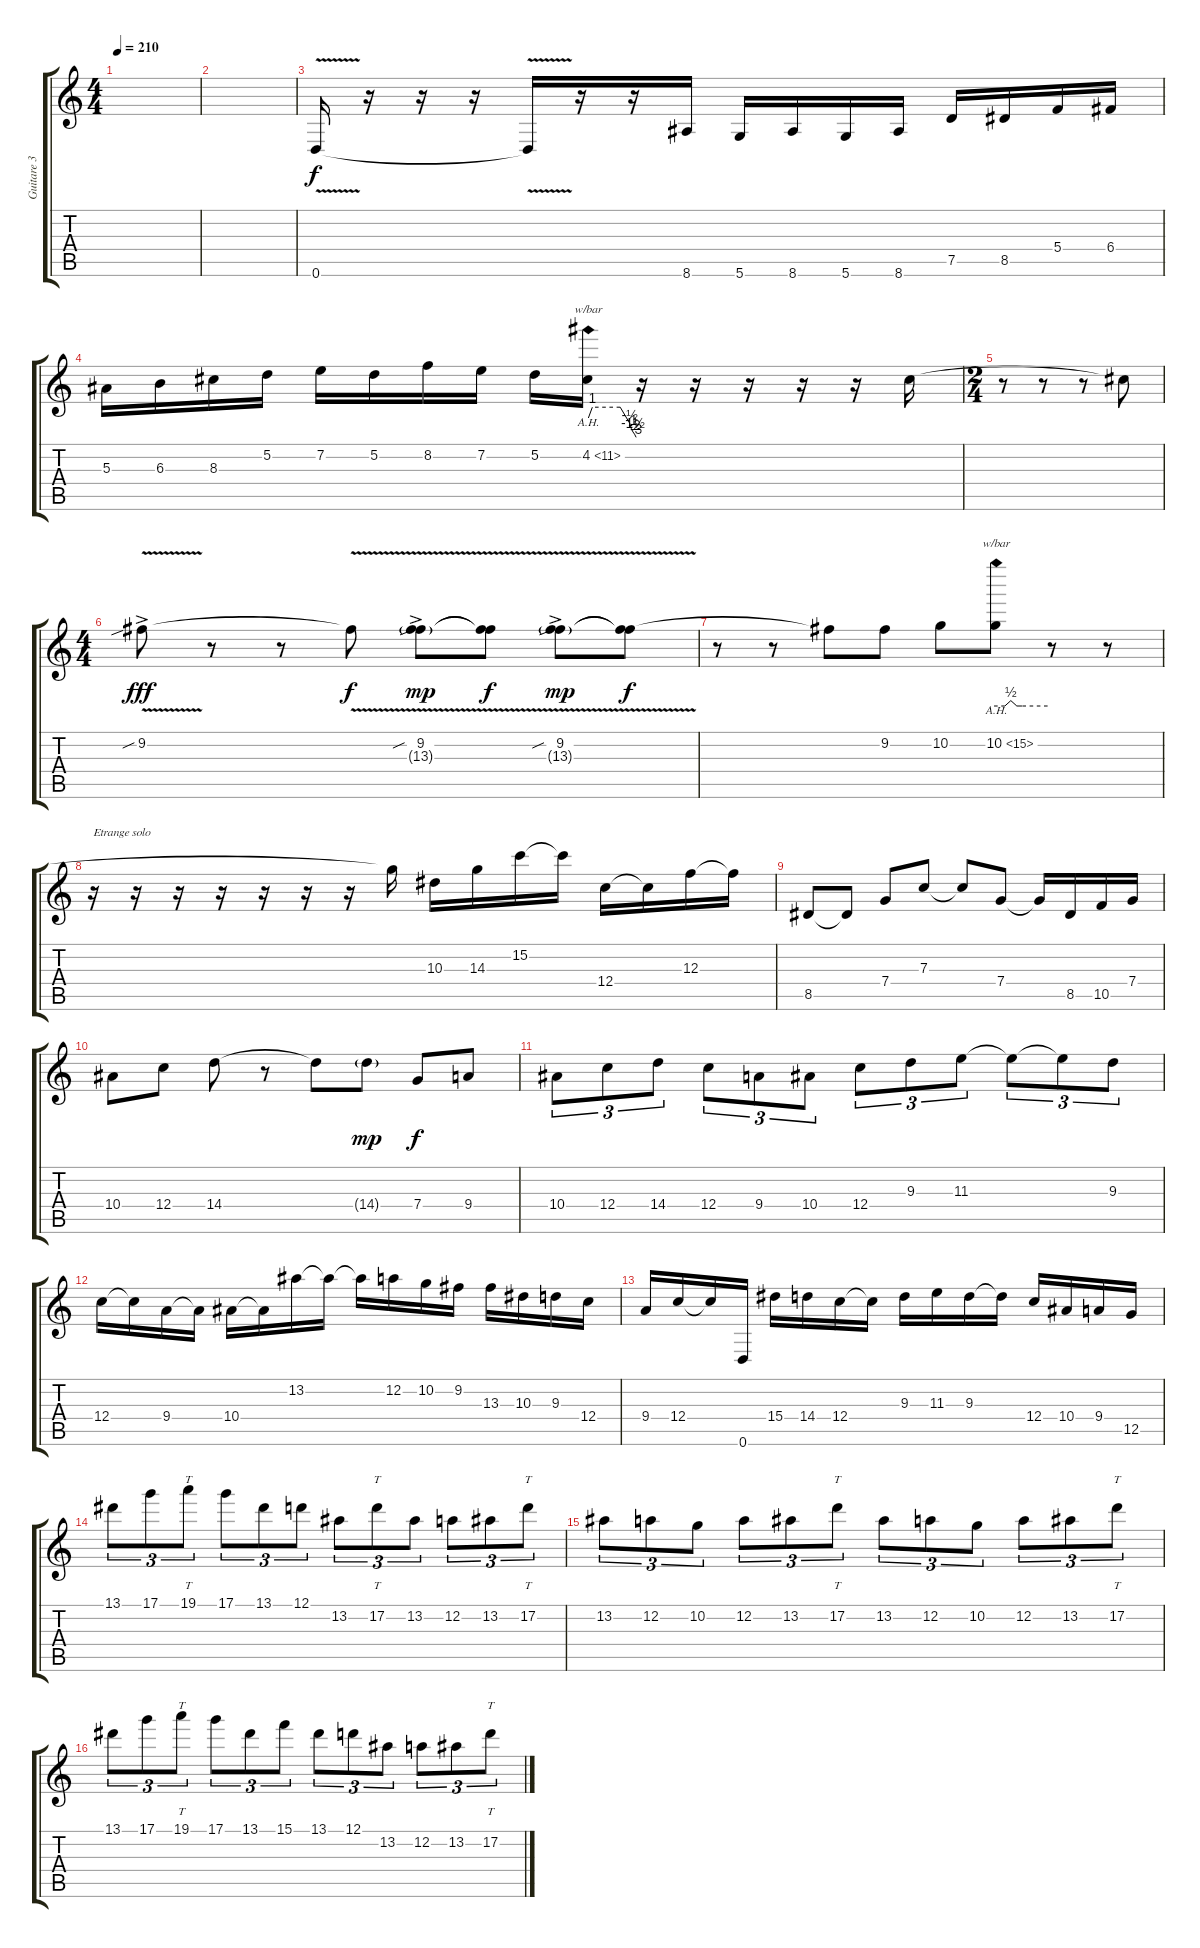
\track ("Guitare 3" "Guitare 3") {instrument distortionguitar}
\staff {score tabs}
\tuning (D4 A3 F3 C3 G2 D2) {hide}
\ts (4 4)
\tempo 210
\clef g2
\ks c
|
|
0.6{v}.16 r.16 r.16 r.16 0.6{t}.16 r.16 r.16 8.6.16 5.6.16 8.6.16 5.6.16 8.6.16 7.5.16 8.5.16 5.4.16 6.4.16 |
5.3.16 6.3.16 8.3.16 5.2.16 7.2.16 5.2.16 8.2.16 7.2.16 5.2.16 4.2{ah 7}.16{tbe (custom default 0 0 5 4 40 4 52 -2 54 -4 56 -6 58 -8 60 -12)} r.16 r.16 r.16 r.16 r.16 4.2{t}.16 |
\ts (2 4)
r.8 r.8 r.8 4.2{t}.8 |
\ts (4 4)
9.2{v sib ac}.8{dy fff} r.8 r.8 9.2{t}.8{dy f} (9.2{v sib ac} 13.3{g}).8{dy mp} (9.2{t} 13.3{t}).8{dy f} (9.2{v sib ac} 13.3{g}).8{dy mp} (9.2{t} 13.3{t}).8{dy f} |
r.8 r.8 9.2{t}.8 9.2.8 10.2.8 10.2{ah 5}.8{tbe (custom default 0 0 10 0 17 2 24 0 30 0 60 0)} r.8 r.8 |
r.16{txt "Etrange solo"} r.16 r.16 r.16 r.16 r.16 r.16 10.2{t}.16 10.3.16 14.3.16 15.2.16 15.2{t}.16 12.4.16 12.4{t}.16 12.3.16 12.3{t}.16 |
8.5.8 8.5{t}.8 7.4.8 7.3.8 7.3{t}.8 7.4.8 7.4{t}.16 8.5.16 10.5.16 7.4.16 |
10.4.8 12.4.8 14.4.8 r.8 14.4{t}.8 14.4{g}.8{dy mp} 7.4.8{dy f} 9.4.8 |
10.4.8{tu (3 2)} 12.4.8{tu (3 2)} 14.4.8{tu (3 2)} 12.4.8{tu (3 2)} 9.4.8{tu (3 2)} 10.4.8{tu (3 2)} 12.4.8{tu (3 2)} 9.3.8{tu (3 2)} 11.3.8{tu (3 2)} 11.3{t}.8{tu (3 2)} 11.3{t}.8{tu (3 2)} 9.3.8{tu (3 2)} |
12.4.16 12.4{t}.16 9.4.16 9.4{t}.16 10.4.16 10.4{t}.16 13.2.16 13.2{t}.16 13.2{t}.16 12.2.16 10.2.16 9.2.16 13.3.16 10.3.16 9.3.16 12.4.16 |
9.4.16 12.4.16 12.4{t}.16 0.6.16 15.4.16 14.4.16 12.4.16 12.4{t}.16 9.3.16 11.3.16 9.3.16 9.3{t}.16 12.4.16 10.4.16 9.4.16 12.5.16 |
13.1.8{tu (3 2)} 17.1.8{tu (3 2)} 19.1.8{tt tu (3 2)} 17.1.8{tu (3 2)} 13.1.8{tu (3 2)} 12.1.8{tu (3 2)} 13.2.8{tu (3 2)} 17.2.8{tt tu (3 2)} 13.2.8{tu (3 2)} 12.2.8{tu (3 2)} 13.2.8{tu (3 2)} 17.2.8{tt tu (3 2)} |
13.2.8{tu (3 2)} 12.2.8{tu (3 2)} 10.2.8{tu (3 2)} 12.2.8{tu (3 2)} 13.2.8{tu (3 2)} 17.2.8{tt tu (3 2)} 13.2.8{tu (3 2)} 12.2.8{tu (3 2)} 10.2.8{tu (3 2)} 12.2.8{tu (3 2)} 13.2.8{tu (3 2)} 17.2.8{tt tu (3 2)} |
13.1.8{tu (3 2)} 17.1.8{tu (3 2)} 19.1.8{tt tu (3 2)} 17.1.8{tu (3 2)} 13.1.8{tu (3 2)} 15.1.8{tu (3 2)} 13.1.8{tu (3 2)} 12.1.8{tu (3 2)} 13.2.8{tu (3 2)} 12.2.8{tu (3 2)} 13.2.8{tu (3 2)} 17.2.8{tt tu (3 2)}
